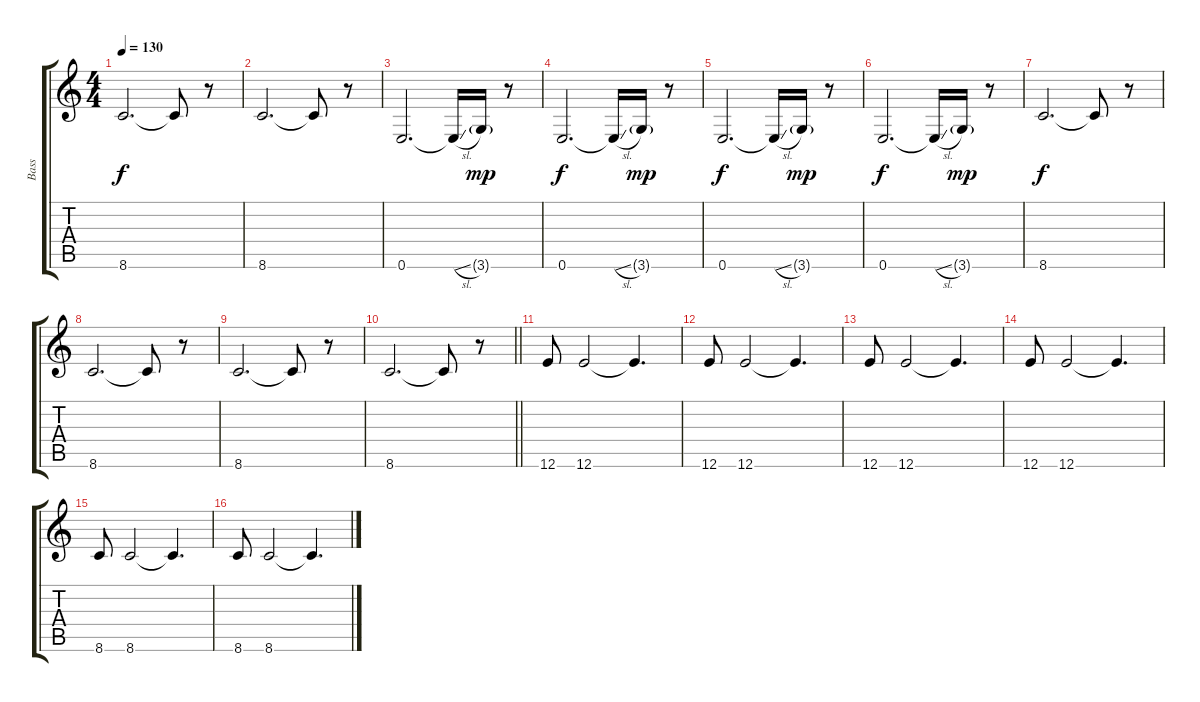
\track ("Bass" "Bass") {instrument electricbassfinger}
\staff {score tabs}
\tuning (E4 B3 G3 D3 A2 E2) {hide}
\ts (4 4)
\tempo 130
\clef g2
\ks c
8.6.2{d dy f} 8.6{t}.8 r.8 |
8.6.2{d} 8.6{t}.8 r.8 |
0.6.2{d} 0.6{sl t}.16 3.6{g}.16{dy mp} r.8 |
0.6.2{d dy f} 0.6{sl t}.16 3.6{g}.16{dy mp} r.8 |
0.6.2{d dy f} 0.6{sl t}.16 3.6{g}.16{dy mp} r.8 |
0.6.2{d dy f} 0.6{sl t}.16 3.6{g}.16{dy mp} r.8 |
8.6.2{d dy f} 8.6{t}.8 r.8 |
8.6.2{d} 8.6{t}.8 r.8 |
8.6.2{d} 8.6{t}.8 r.8 |
\barLineRight lightlight
8.6.2{d} 8.6{t}.8 r.8 |
12.6.8 12.6.2 12.6{t}.4{d} |
12.6.8 12.6.2 12.6{t}.4{d} |
12.6.8 12.6.2 12.6{t}.4{d} |
12.6.8 12.6.2 12.6{t}.4{d} |
8.6.8 8.6.2 8.6{t}.4{d} |
8.6.8 8.6.2 8.6{t}.4{d}
